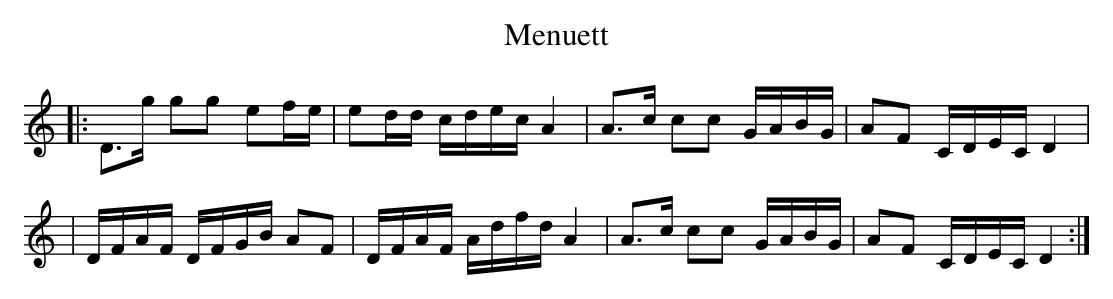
X:1
T:Menuett
m:1/4
l:1/8
K:f
|: D>g gg ef/e/ | ed/d/ c/d/e/c/ A2 | A>c  cc G/A/B/G/ | AF C/D/E/C/ D2  |
| D/F/A/F/ D/F/G/B/ AF | D/F/A/F/ A/d/f/d/ A2 |  A>c  cc G/A/B/G/ | AF C/D/E/C/ D2 :|
